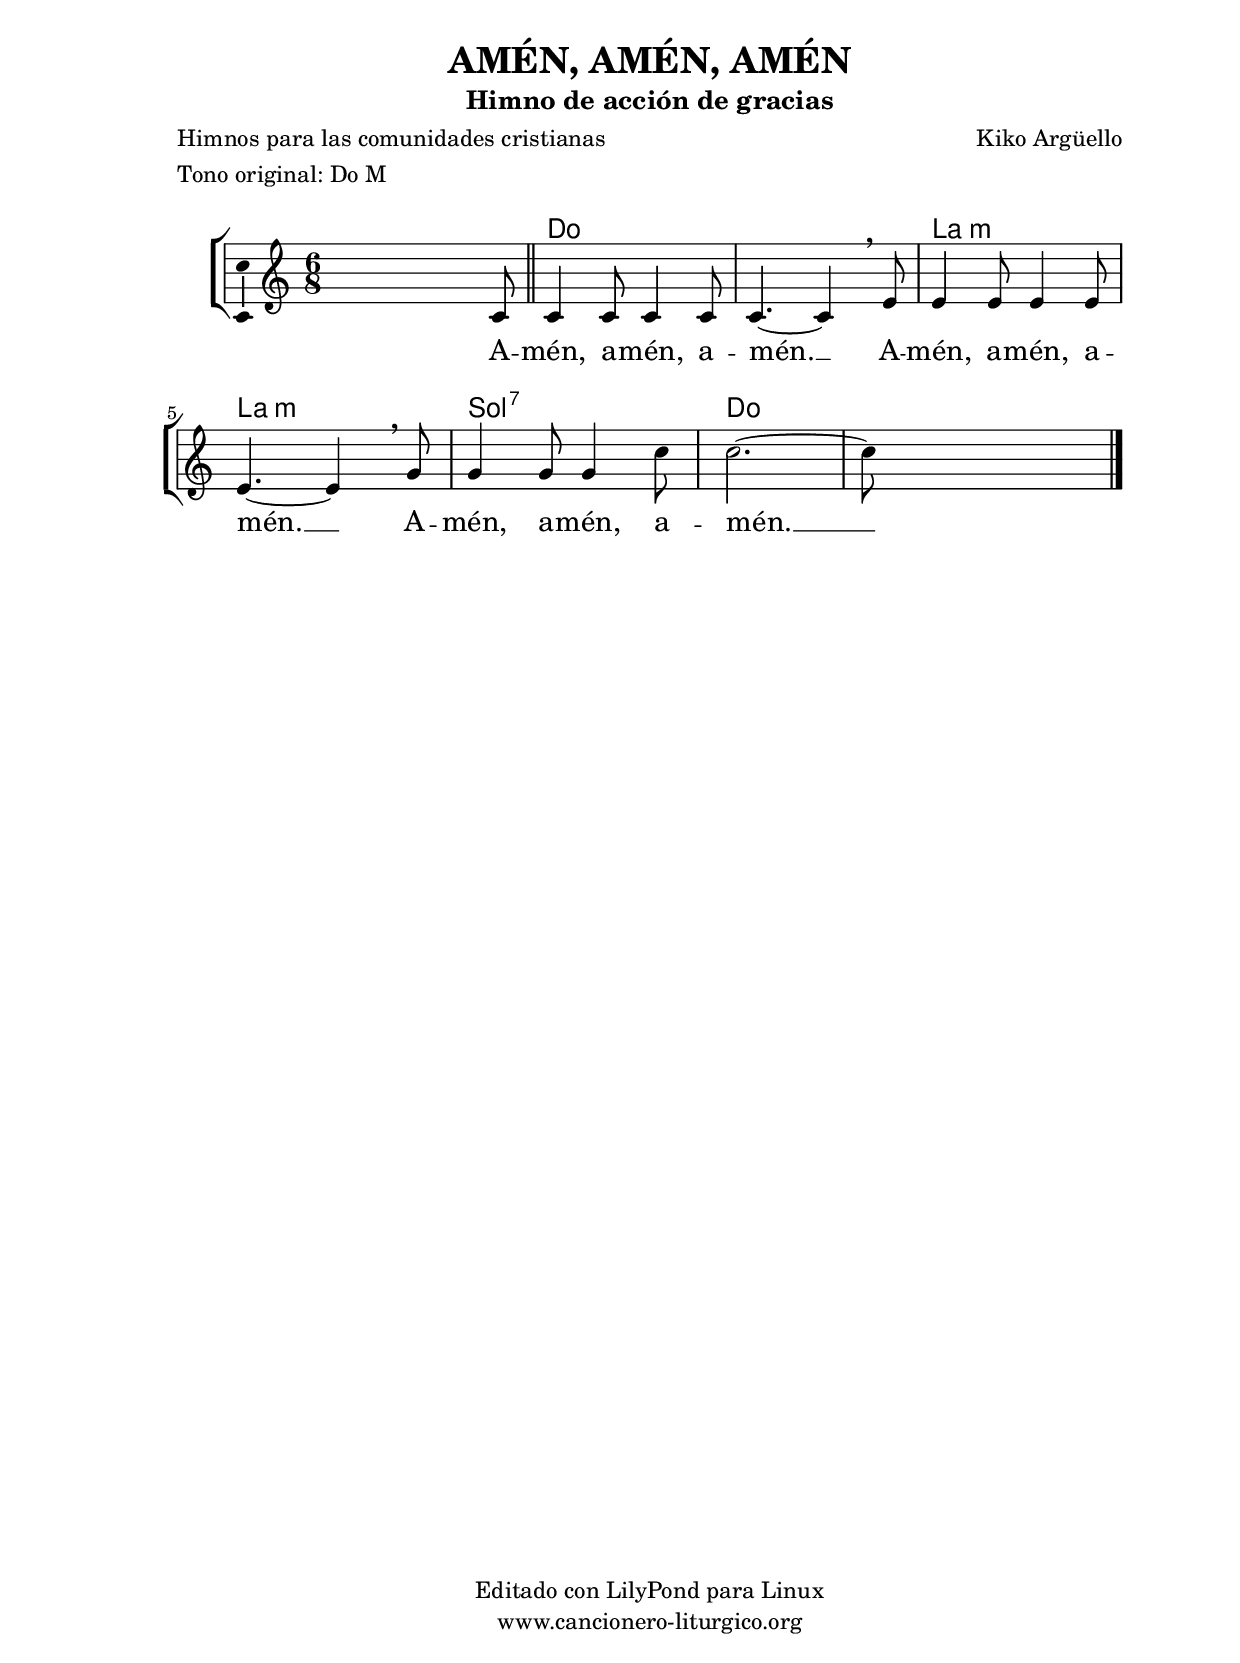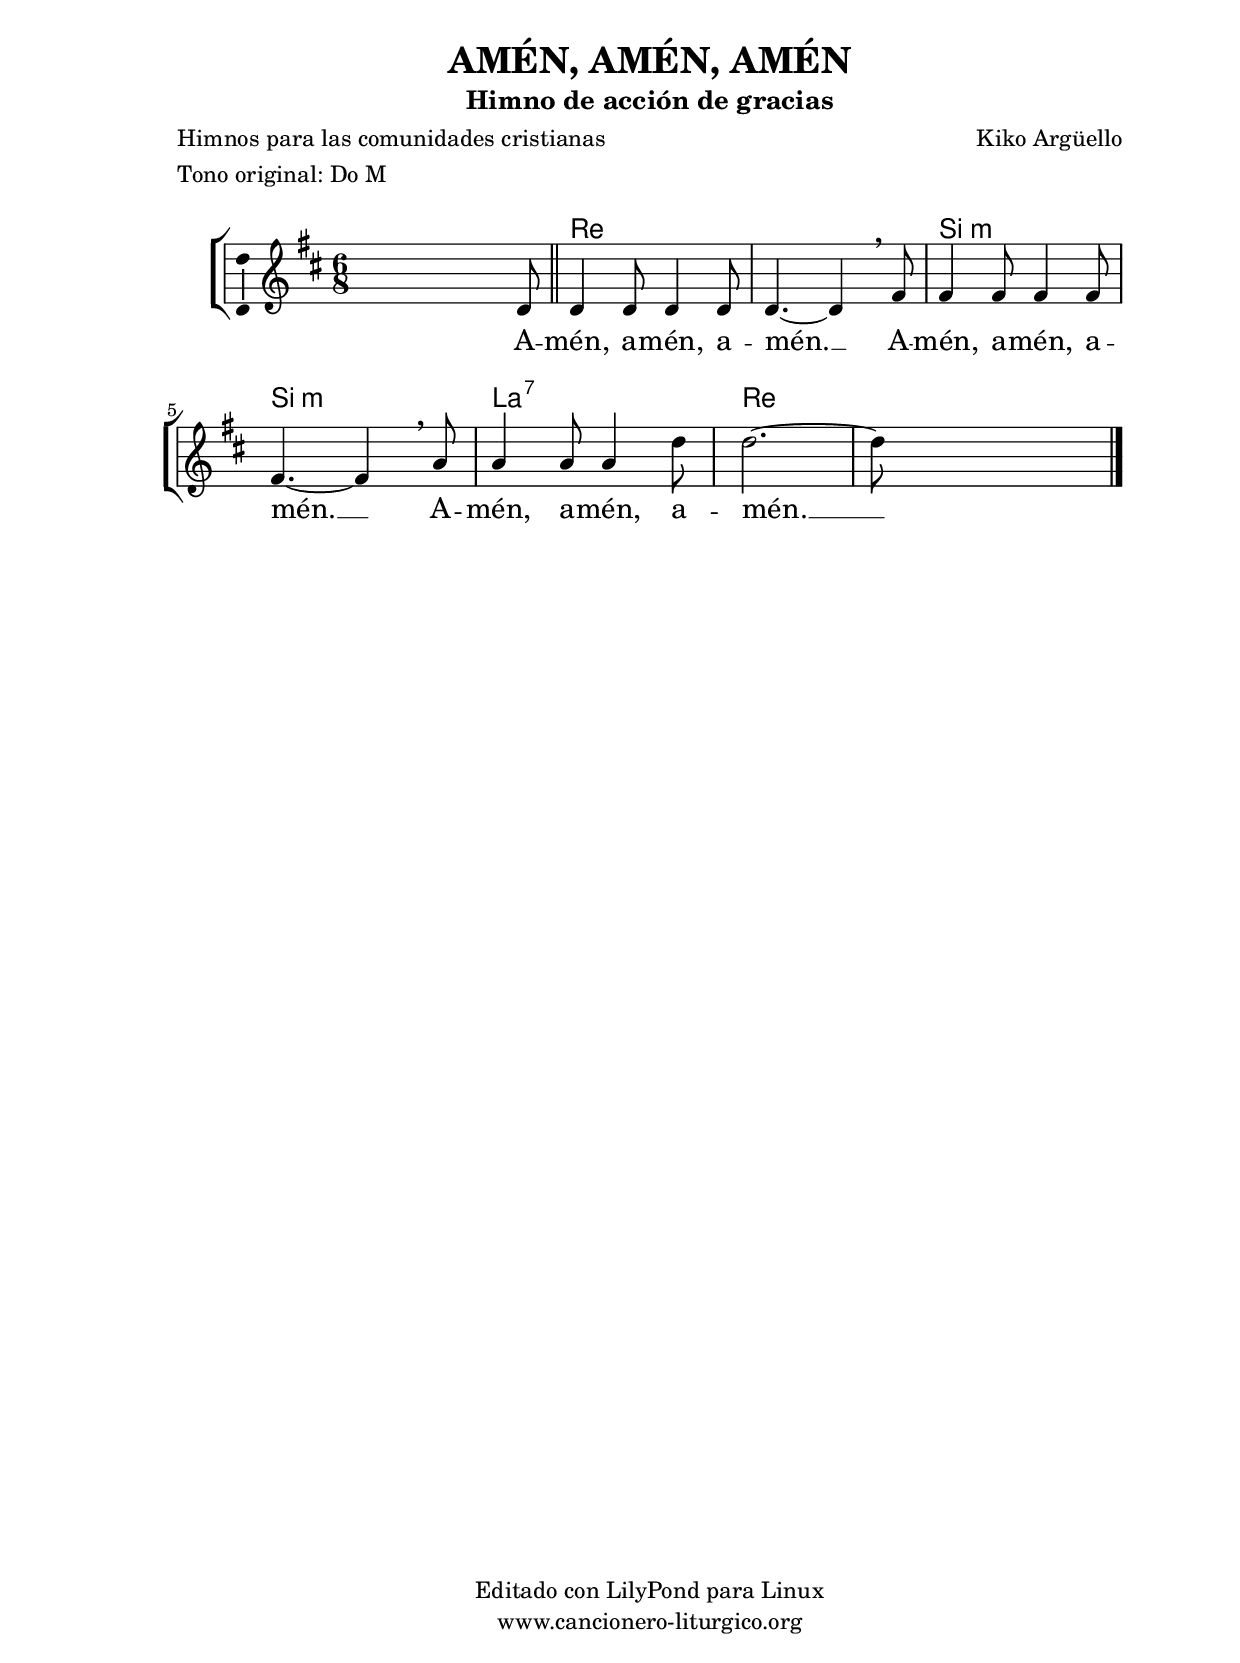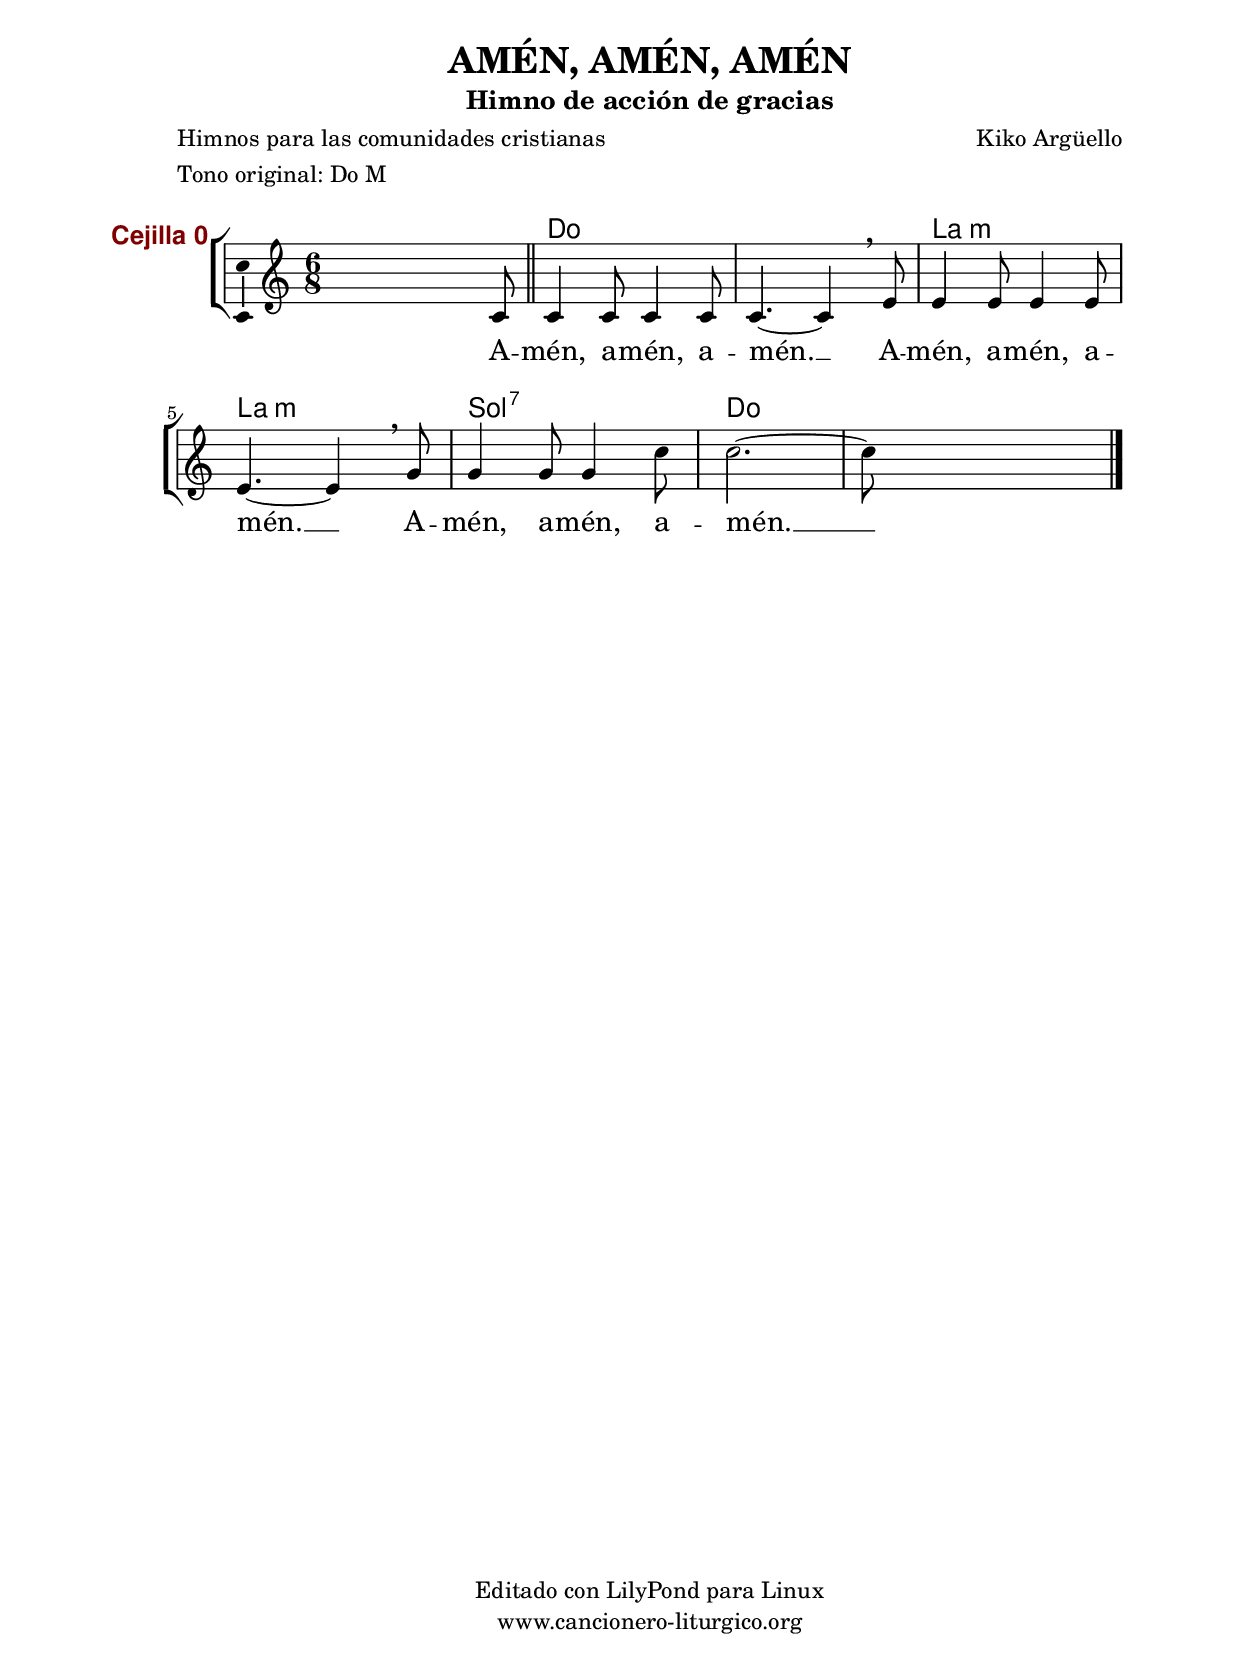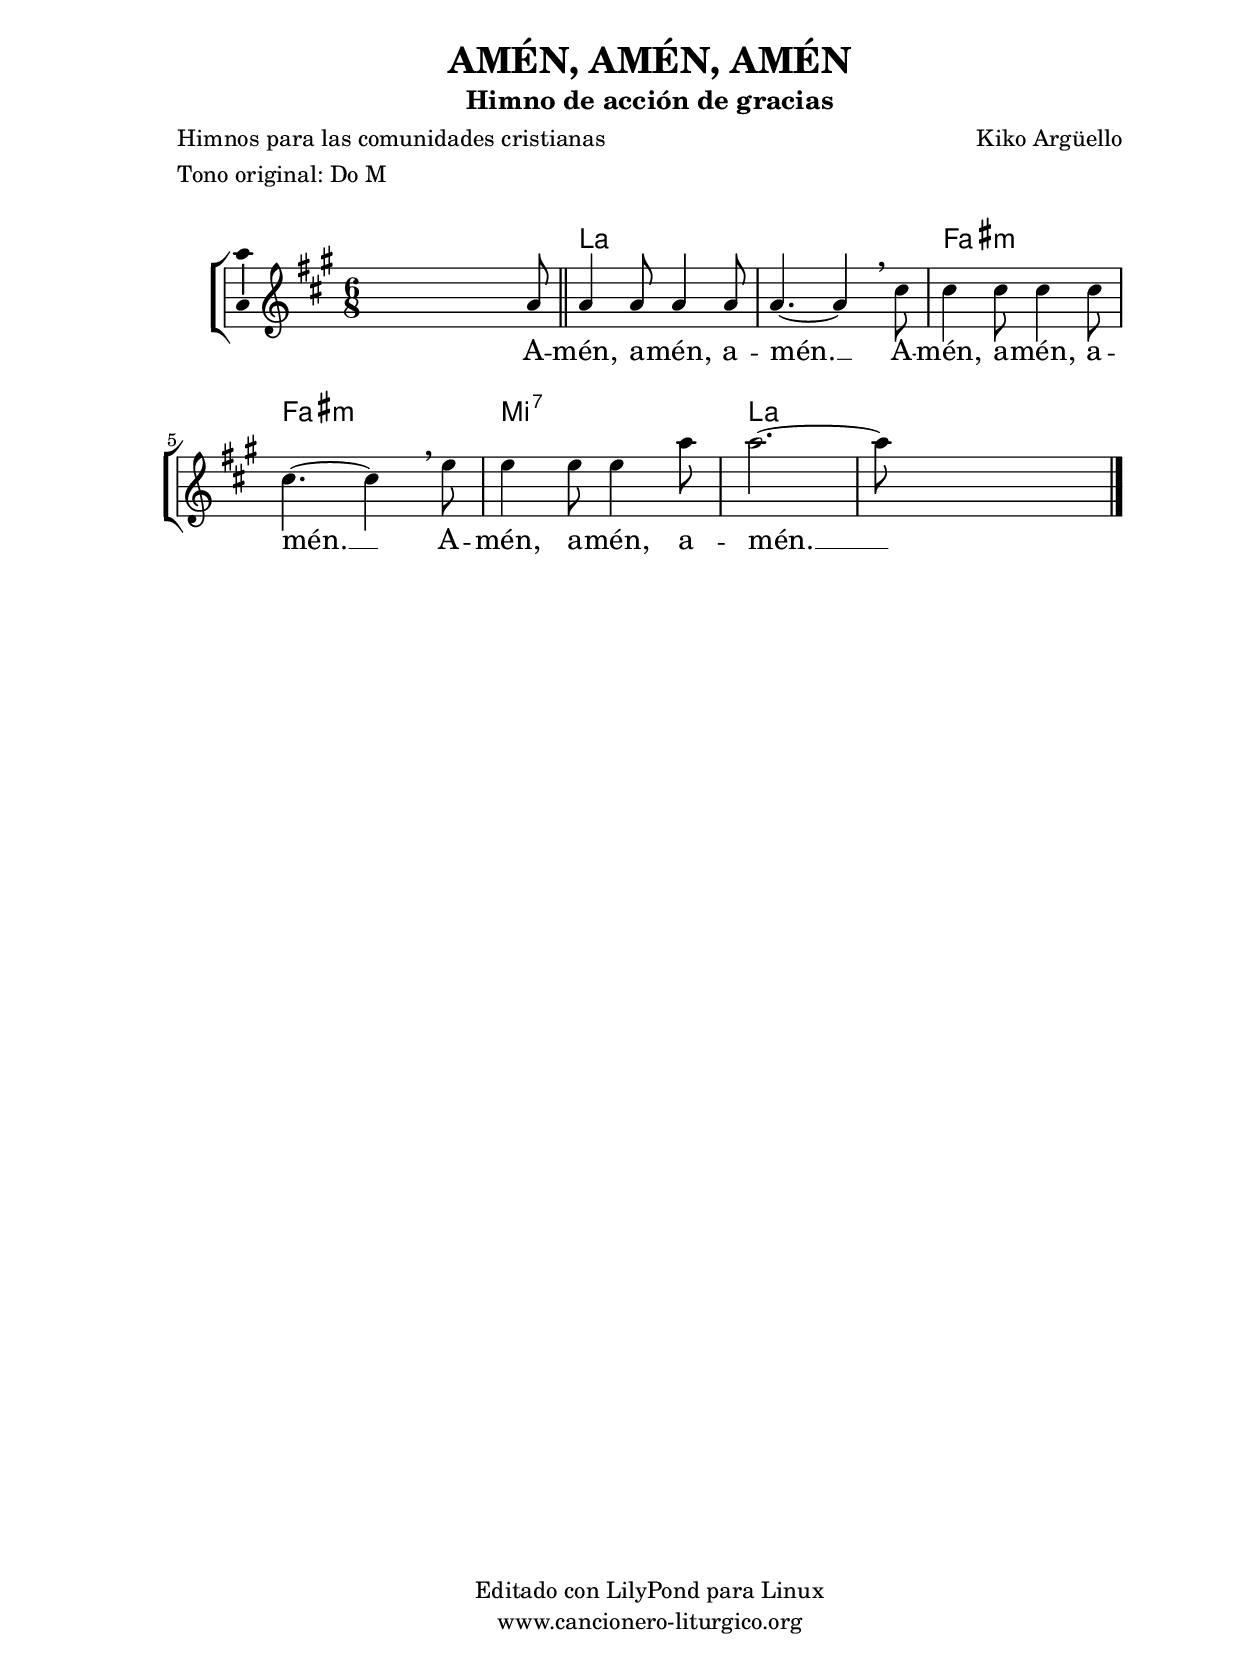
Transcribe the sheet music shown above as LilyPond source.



%versión de lilypond para la que se ha escrito esta partitura:
\version "2.16.0"

	%Tamaño papel
	#(set-default-paper-size "a4")
	%Tamaño partitura
	#(set-global-staff-size 20)
	%No responde al pulsar sobre una nota
	#(ly:set-option 'point-and-click #f)

%parámetros del encabezamiento:
\header {
	title = "AMÉN, AMÉN, AMÉN"
	subtitle = "Himno de acción de gracias"
	composer = "Kiko Argüello"
	poet = "Himnos para las comunidades cristianas"
	meter = "Tono original: Do M"
	arranger = ""
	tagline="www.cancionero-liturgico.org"
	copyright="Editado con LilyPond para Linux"
	tiempo = ""
	usos = ""
	letra = ""
	}

%parámetros asociados al papel:
\paper  {
	oddHeaderMarkup = \markup {\fill-line { \on-the-fly #not-first-page \fromproperty #'header:title \on-the-fly #not-first-page \fromproperty #'header:composer }}
	evenHeaderMarkup = \markup {\fill-line { \fromproperty #'header:composer \fromproperty #'header:title }}
	#(set-paper-size "a4")
	print-page-number = ##f
	first-page-number = 1
	print-first-page-number = ##f
%	head-separation = 3.0 \cm
	top-margin = 2.0 \cm
	bottom-margin = 0.5\cm
%%%	bottom-margin = -1.0\cm
	left-margin = 3.0 \cm
	line-width = 16.0 \cm 
	indent = 8\mm
	interscoreline = 2.\mm
	between-system-space = 15\mm
%	para que las partituras no llenen la hoja:
	ragged-bottom = ##t
%	idem para la última hoja:
	ragged-last-bottom = ##f
%	para que las partituras llenen el ancho del papel:
	ragged-last = ##f
	after-title-space = 2.5 \cm
%page-count=1
%system-count=8

	%Flexible Vertical Spacing
%	markup-markup-spacing =
%	#'((basic-distance . 15) (minimum-distance . 15) (padding . 3))
	markup-system-spacing =
	#'((basic-distance . 15) (minimum-distance . 15) (padding . 3))
	system-system-spacing =
	#'((basic-distance . 15) (minimum-distance . 15) (padding . 3))
	score-system-spacing =
	#'((basic-distance . 15) (minimum-distance . 15) (padding . 5))
%	top-system-spacing = % header
%	#'((basic-distance . 8) (minimum-distance . 0) (padding . 0))
%	top-markup-spacing =
%	#'((basic-distance . 20) (minimum-distance . 20) (padding . 0))
	last-bottom-spacing = % footer
	#'((basic-distance . 5) (minimum-distance . 5) (padding . 0))
%	score-markup-spacing =
%	#'((basic-distance . 16) (minimum-distance . 13) (padding . 0))

	}


%parámetros que afectan a toda la partitura:
global =  {
	%clave de sol (G):
	\clef G
	%armadura:
%	\transpose c d
	\key c \major
	\tempo 4=100
	\set Score.tempoHideNote = ##t
	}


acordes = {
	\italianChords
	\chordmode {
%	\transpose c d
{

s2.
c2. c a:m a:m g:7 c s

	}
	}
}



melodia = 
%	\transpose c d
{
\time 6/8

\relative c'{

s4. s4 c8
\bar "||"
c4 c8 c4 c8
c4.~c4 \breathe e8
e4 e8 e4 e8
e4.~e4 \breathe g8
g4 g8 g4 c8
c2.~
c8 s4 s4.

\bar "|."

}
}


texto = \lyricmode {
A -- mén, a -- mén, a -- mén. __
A -- mén, a -- mén, a -- mén. __
A -- mén, a -- mén, a -- mén. __
}


acordesStaff = \context ChordNames = acordesStaff <<
	\set chordChanges = ##t
	\acordes
	>>


%%%%%%%%%%%%%%%%%%%%%%%%%%%%%%%%%%% CEJILLA %%%%%%%%%%%%%%%%%%%%%%%%%%%%%%%%%%%
acordescejilla = {
%%%	\override ChordNames.ChordName #'font-size = #-1
%%%	\override ChordNames.ChordName #'font-series = #'bold
	\transpose c c {
		\acordes
		}
	}

acordescejillaStaff = \context ChordNames = acordescejillaStaff <<
	\set Staff.instrumentName = \markup \with-color #darkred \larger \bold \sans "Cejilla 0"
	\set chordChanges = ##t
	\acordescejilla
	>>
%%%%%%%%%%%%%%%%%%%%%%%%%%%%%%%%%%% CEJILLA %%%%%%%%%%%%%%%%%%%%%%%%%%%%%%%%%%%


vozStaff = \context Voice = vozStaff
\with {\consists "Ambitus_engraver"}
<<
%	\set Staff.instrumentName = ""
%	\set Staff.shortInstrumentName = ""
%	\set Staff.midiInstrument = #"clarinet"
%	\set Staff.midiInstrument = #"cello"
	\set Staff.midiInstrument = #"flute"
%	\set Staff.midiInstrument = #"electric guitar (jazz)"
%	\set Staff.midiInstrument = #"english horn"
%	\set Staff.midiInstrument = #"violin"
%	\set Staff.midiInstrument = #"glockenspiel"
	\set Staff.midiMinimumVolume = #0.7
	\set Staff.midiMaximumVolume = #0.9
	\global
	\melodia
	>>


textoStaff = \context Lyrics = textoStaff <<
	\lyricsto vozStaff \texto
	>>


\book {
	\score {
		\context ChoirStaff {
			\override StaffGroup.SystemStartBracket #'collapse-height = #1
			\override Score.SystemStartBar #'collapse-height = #1
			<<
			\acordesStaff
			\vozStaff
			\textoStaff
			>>
			}
		\layout {
	    		\context {
				\Lyrics
				\override LyricText #'font-size = #2
				}
	   		 \context {
				\Score
				\override StaffSymbol #'staff-space = #(magstep +3)
				}
			}
		}
	\score {
		\unfoldRepeats
		\context ChoirStaff {
			<<
			\acordesStaff
			\vozStaff
			>>
			}
		\midi {
	  		\context {
	  			\Score
				tempoWholesPerMinute = #(ly:make-moment 70 4)
				}
			}
		}
	}


%Partitura para guitarra
#(define output-suffix "G")
\book {
	\score {
		\context ChoirStaff {
			\override StaffGroup.SystemStartBracket #'collapse-height = #1
			\override Score.SystemStartBar #'collapse-height = #1
			<<
			\acordescejillaStaff
			\vozStaff
			\textoStaff
			>>
			}
		\layout {
%%%%%%%%%%%%%%%%%%%%%%%%%%%%%%%%%%% CEJILLA %%%%%%%%%%%%%%%%%%%%%%%%%%%%%%%%%%%
			\context {
				\ChordNames \consists Instrument_name_engraver
				}
%%%%%%%%%%%%%%%%%%%%%%%%%%%%%%%%%%% CEJILLA %%%%%%%%%%%%%%%%%%%%%%%%%%%%%%%%%%%
	    		\context {
				\Lyrics
				\override LyricText #'font-size = #2
				}
	   		 \context {
				\Score
				\override StaffSymbol #'staff-space = #(magstep +3)
				}
			}
		}
	}


#(define output-suffix "C")
\book {
	\score {
		\context ChoirStaff {
			\override StaffGroup.SystemStartBracket #'collapse-height = #1
			\override Score.SystemStartBar #'collapse-height = #1
\transpose c d
			<<
			\acordesStaff
			\vozStaff
			\textoStaff
			>>
			}
		\layout {
	    		\context {
				\Lyrics
				\override LyricText #'font-size = #2
				}
	   		 \context {
				\Score
				\override StaffSymbol #'staff-space = #(magstep +3)
				}
			}
		}
	}


#(define output-suffix "S")
\book {
	\score {
		\context ChoirStaff {
			\override StaffGroup.SystemStartBracket #'collapse-height = #1
			\override Score.SystemStartBar #'collapse-height = #1
\transpose c a
			<<
			\acordesStaff
			\vozStaff
			\textoStaff
			>>
			}
		\layout {
	    		\context {
				\Lyrics
				\override LyricText #'font-size = #2
				}
	   		 \context {
				\Score
				\override StaffSymbol #'staff-space = #(magstep +3)
				}
			}
		}
	}


